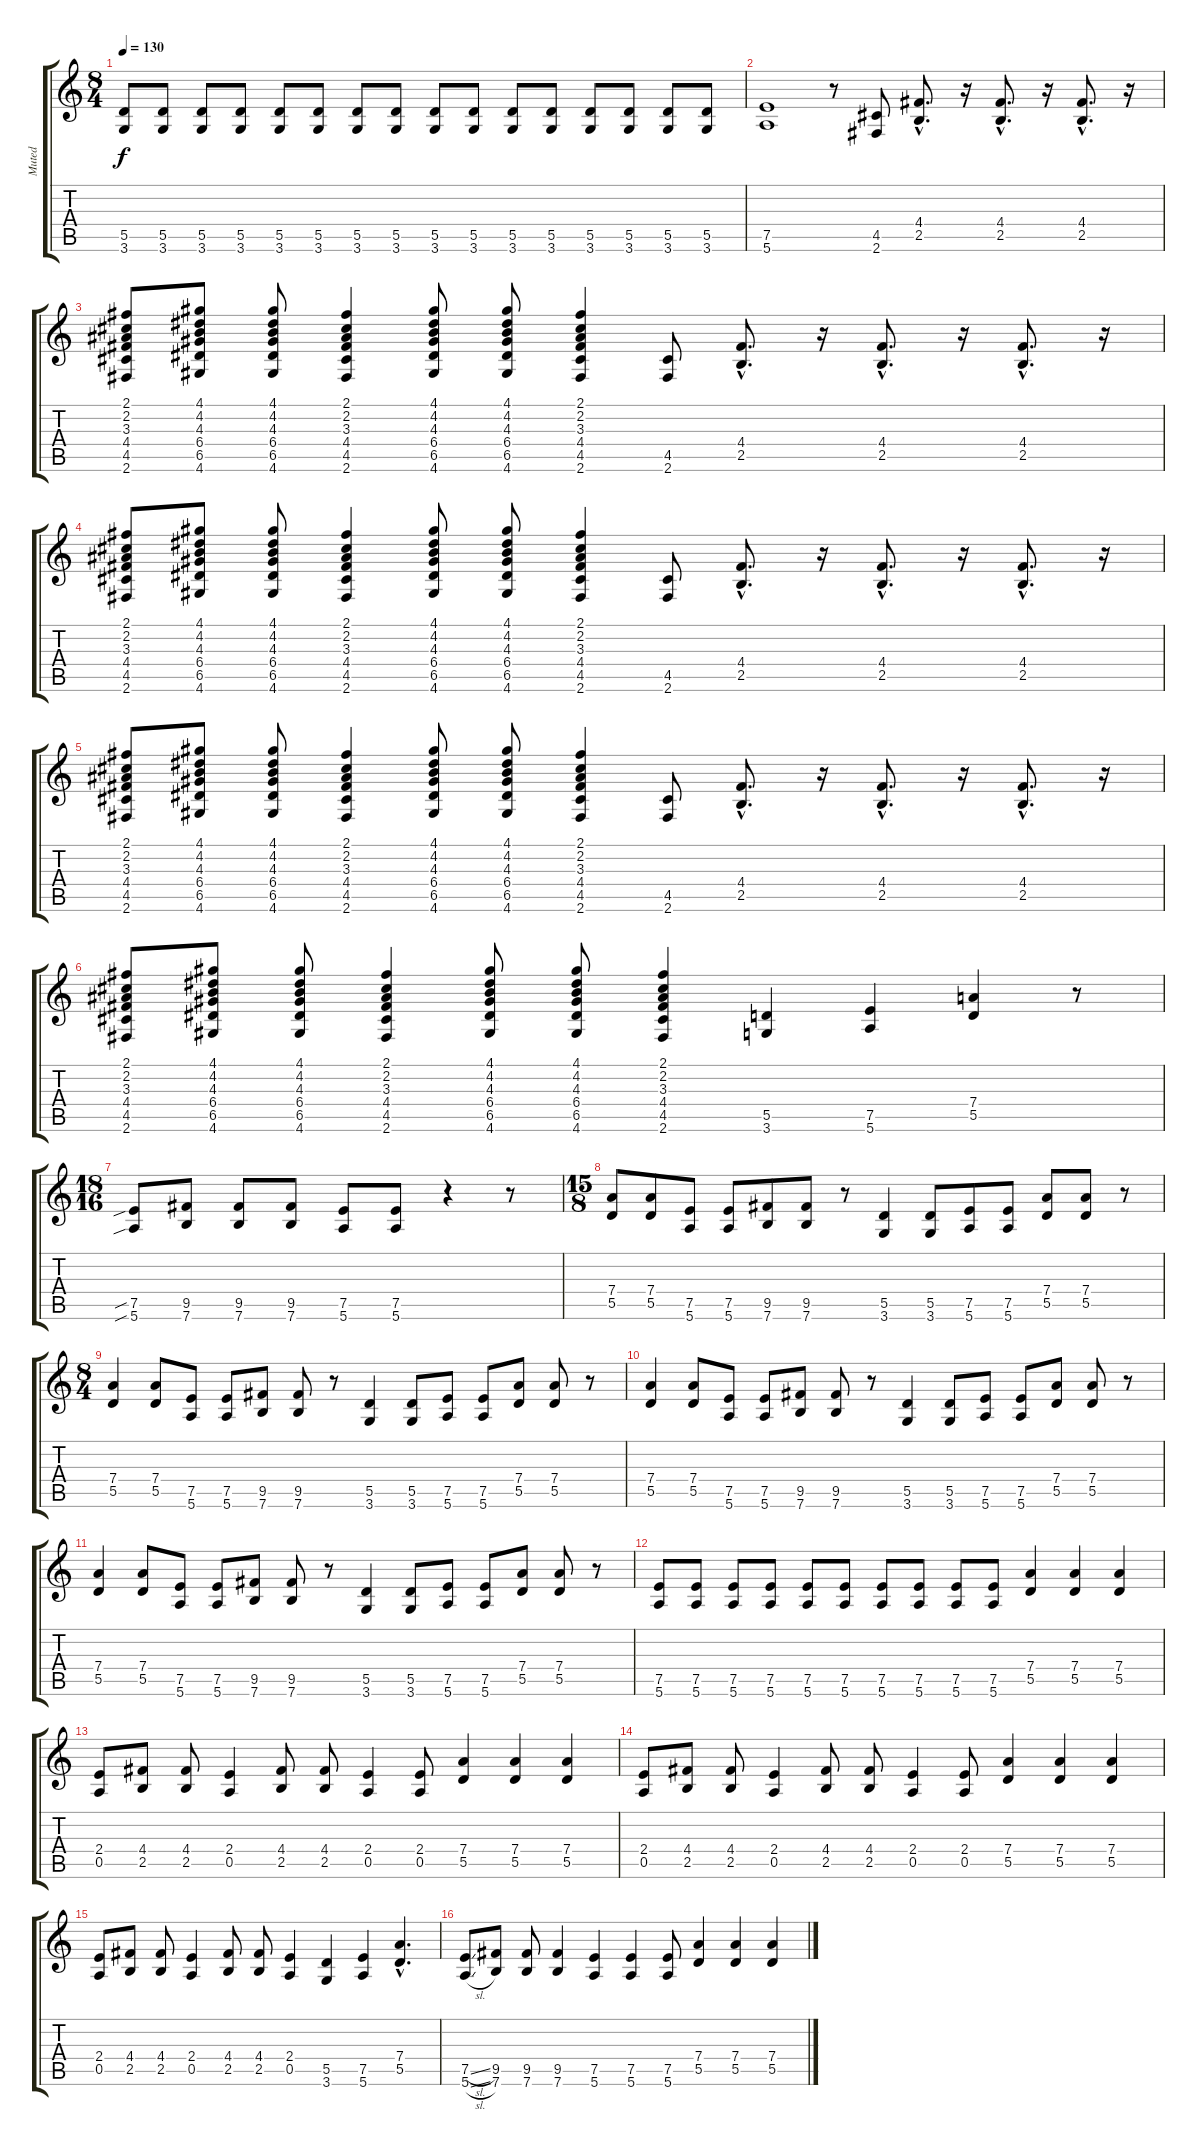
\track ("Muted" "Muted") {instrument electricguitarmuted}
\staff {score tabs}
\tuning (E4 B3 G3 D3 A2 E2) {hide}
\ts (8 4)
\tempo 130
\clef g2
\ks c
(5.5 3.6).8{dy f} (5.5 3.6).8 (5.5 3.6).8 (5.5 3.6).8 (5.5 3.6).8 (5.5 3.6).8 (5.5 3.6).8 (5.5 3.6).8 (5.5 3.6).8 (5.5 3.6).8 (5.5 3.6).8 (5.5 3.6).8 (5.5 3.6).8 (5.5 3.6).8 (5.5 3.6).8 (5.5 3.6).8 |
(7.5 5.6).1 r.8 (4.5 2.6).8 (4.4{hac} 2.5{hac}).8{d} r.16 (4.4{hac} 2.5{hac}).8{d} r.16 (4.4{hac} 2.5{hac}).8{d} r.16 |
(2.1 2.2 3.3 4.4 4.5 2.6).8 (4.1 4.2 4.3 6.4 6.5 4.6).8 (4.1 4.2 4.3 6.4 6.5 4.6).8 (2.1 2.2 3.3 4.4 4.5 2.6).4 (4.1 4.2 4.3 6.4 6.5 4.6).8 (4.1 4.2 4.3 6.4 6.5 4.6).8 (2.1 2.2 3.3 4.4 4.5 2.6).4 (4.5 2.6).8 (4.4{hac} 2.5{hac}).8{d} r.16 (4.4{hac} 2.5{hac}).8{d} r.16 (4.4{hac} 2.5{hac}).8{d} r.16 |
(2.1 2.2 3.3 4.4 4.5 2.6).8 (4.1 4.2 4.3 6.4 6.5 4.6).8 (4.1 4.2 4.3 6.4 6.5 4.6).8 (2.1 2.2 3.3 4.4 4.5 2.6).4 (4.1 4.2 4.3 6.4 6.5 4.6).8 (4.1 4.2 4.3 6.4 6.5 4.6).8 (2.1 2.2 3.3 4.4 4.5 2.6).4 (4.5 2.6).8 (4.4{hac} 2.5{hac}).8{d} r.16 (4.4{hac} 2.5{hac}).8{d} r.16 (4.4{hac} 2.5{hac}).8{d} r.16 |
(2.1 2.2 3.3 4.4 4.5 2.6).8 (4.1 4.2 4.3 6.4 6.5 4.6).8 (4.1 4.2 4.3 6.4 6.5 4.6).8 (2.1 2.2 3.3 4.4 4.5 2.6).4 (4.1 4.2 4.3 6.4 6.5 4.6).8 (4.1 4.2 4.3 6.4 6.5 4.6).8 (2.1 2.2 3.3 4.4 4.5 2.6).4 (4.5 2.6).8 (4.4{hac} 2.5{hac}).8{d} r.16 (4.4{hac} 2.5{hac}).8{d} r.16 (4.4{hac} 2.5{hac}).8{d} r.16 |
(2.1 2.2 3.3 4.4 4.5 2.6).8 (4.1 4.2 4.3 6.4 6.5 4.6).8 (4.1 4.2 4.3 6.4 6.5 4.6).8 (2.1 2.2 3.3 4.4 4.5 2.6).4 (4.1 4.2 4.3 6.4 6.5 4.6).8 (4.1 4.2 4.3 6.4 6.5 4.6).8 (2.1 2.2 3.3 4.4 4.5 2.6).4 (5.5 3.6).4 (7.5 5.6).4 (7.4 5.5).4 r.8 |
\ts (18 16)
(7.5{sib} 5.6{sib}).8 (9.5 7.6).8 (9.5 7.6).8 (9.5 7.6).8 (7.5 5.6).8 (7.5 5.6).8 r.4 r.8 |
\ts (15 8)
(7.4 5.5).8 (7.4 5.5).8 (7.5 5.6).8 (7.5 5.6).8 (9.5 7.6).8 (9.5 7.6).8 r.8 (5.5 3.6).4 (5.5 3.6).8 (7.5 5.6).8 (7.5 5.6).8 (7.4 5.5).8 (7.4 5.5).8 r.8 |
\ts (8 4)
(7.4 5.5).4 (7.4 5.5).8 (7.5 5.6).8 (7.5 5.6).8 (9.5 7.6).8 (9.5 7.6).8 r.8 (5.5 3.6).4 (5.5 3.6).8 (7.5 5.6).8 (7.5 5.6).8 (7.4 5.5).8 (7.4 5.5).8 r.8 |
(7.4 5.5).4 (7.4 5.5).8 (7.5 5.6).8 (7.5 5.6).8 (9.5 7.6).8 (9.5 7.6).8 r.8 (5.5 3.6).4 (5.5 3.6).8 (7.5 5.6).8 (7.5 5.6).8 (7.4 5.5).8 (7.4 5.5).8 r.8 |
(7.4 5.5).4 (7.4 5.5).8 (7.5 5.6).8 (7.5 5.6).8 (9.5 7.6).8 (9.5 7.6).8 r.8 (5.5 3.6).4 (5.5 3.6).8 (7.5 5.6).8 (7.5 5.6).8 (7.4 5.5).8 (7.4 5.5).8 r.8 |
(7.5 5.6).8 (7.5 5.6).8 (7.5 5.6).8 (7.5 5.6).8 (7.5 5.6).8 (7.5 5.6).8 (7.5 5.6).8 (7.5 5.6).8 (7.5 5.6).8 (7.5 5.6).8 (7.4 5.5).4 (7.4 5.5).4 (7.4 5.5).4 |
(2.4 0.5).8 (4.4 2.5).8 (4.4 2.5).8 (2.4 0.5).4 (4.4 2.5).8 (4.4 2.5).8 (2.4 0.5).4 (2.4 0.5).8 (7.4 5.5).4 (7.4 5.5).4 (7.4 5.5).4 |
(2.4 0.5).8 (4.4 2.5).8 (4.4 2.5).8 (2.4 0.5).4 (4.4 2.5).8 (4.4 2.5).8 (2.4 0.5).4 (2.4 0.5).8 (7.4 5.5).4 (7.4 5.5).4 (7.4 5.5).4 |
(2.4 0.5).8 (4.4 2.5).8 (4.4 2.5).8 (2.4 0.5).4 (4.4 2.5).8 (4.4 2.5).8 (2.4 0.5).4 (5.5 3.6).4 (7.5 5.6).4 (7.4{hac} 5.5{hac}).4{d} |
(7.5{sl} 5.6{sl}).8 (9.5 7.6).8 (9.5 7.6).8 (9.5 7.6).4 (7.5 5.6).4 (7.5 5.6).4 (7.5 5.6).8 (7.4 5.5).4 (7.4 5.5).4 (7.4 5.5).4
